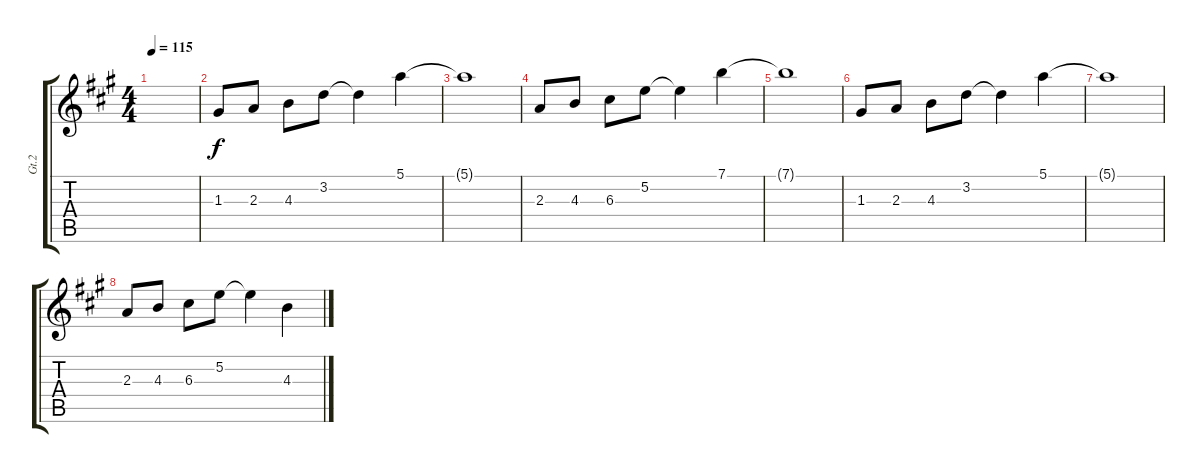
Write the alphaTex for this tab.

\track ("Gt.2" "Gt.2") {instrument electricguitarclean}
\staff {score tabs}
\tuning (E4 B3 G3 D3 A2 E2) {hide}
\ts (4 4)
\tempo 115
\clef g2
\ks a
|
1.3.8 2.3.8 4.3.8 3.2.8 3.2{t}.4 5.1.4 |
5.1{t}.1 |
2.3.8 4.3.8 6.3.8 5.2.8 5.2{t}.4 7.1.4 |
7.1{t}.1 |
1.3.8 2.3.8 4.3.8 3.2.8 3.2{t}.4 5.1.4 |
5.1{t}.1 |
2.3.8 4.3.8 6.3.8 5.2.8 5.2{t}.4 4.3.4
